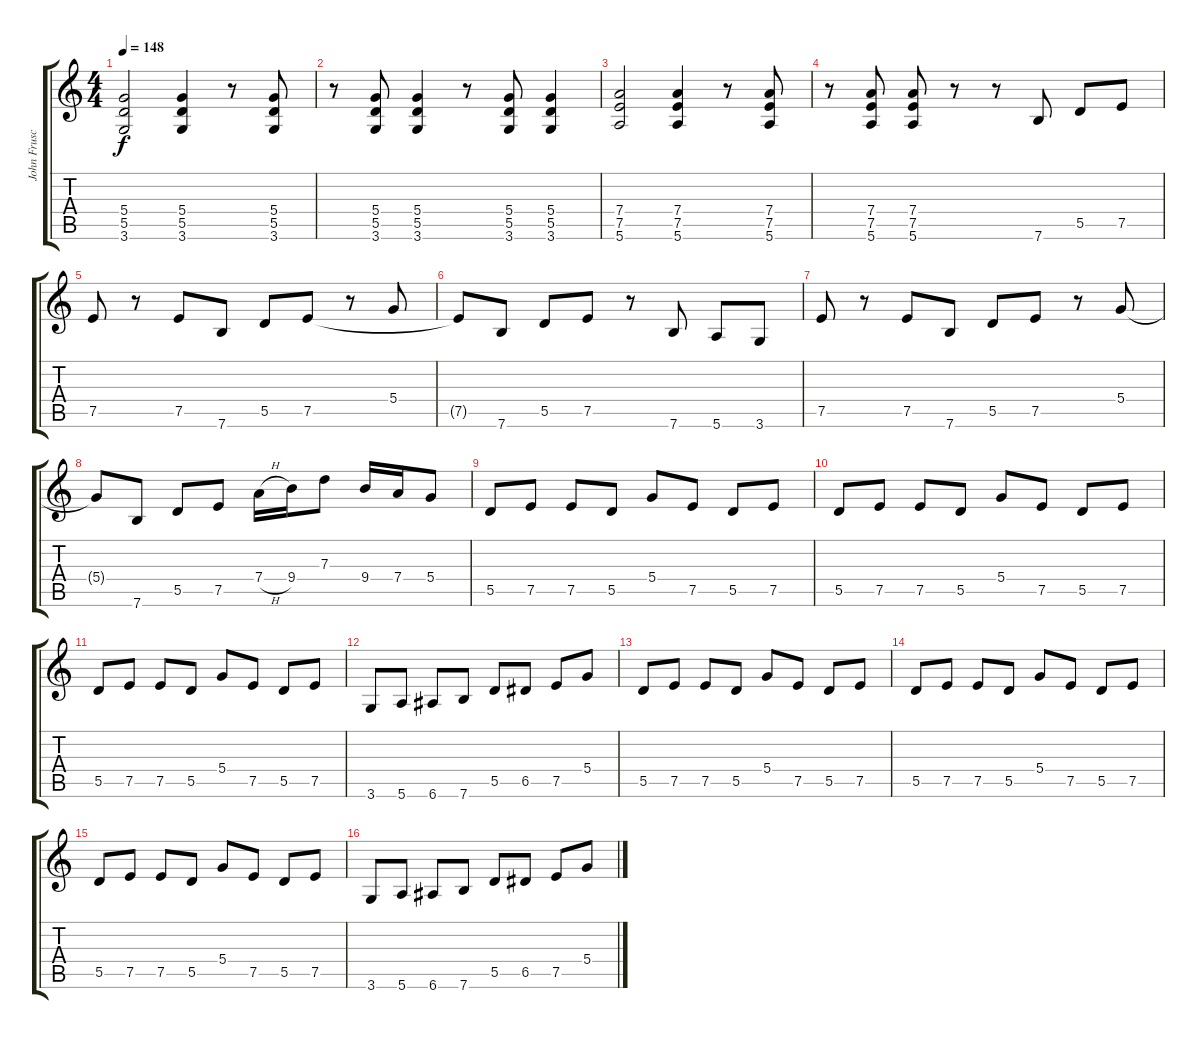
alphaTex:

\track ("John Frusciante" "John Frusc") {instrument distortionguitar}
\staff {score tabs}
\tuning (E4 B3 G3 D3 A2 E2) {hide}
\ts (4 4)
\tempo 148
\clef g2
\ks c
(5.4 5.5 3.6).2{dy f} (5.4 5.5 3.6).4 r.8 (5.4 5.5 3.6).8 |
r.8 (5.4 5.5 3.6).8 (5.4 5.5 3.6).4 r.8 (5.4 5.5 3.6).8 (5.4 5.5 3.6).4 |
(7.4 7.5 5.6).2 (7.4 7.5 5.6).4 r.8 (7.4 7.5 5.6).8 |
r.8 (7.4 7.5 5.6).8 (7.4 7.5 5.6).8 r.8 r.8 7.6.8 5.5.8 7.5.8 |
7.5.8 r.8 7.5.8 7.6.8 5.5.8 7.5.8 r.8 5.4.8 |
7.5{t}.8 7.6.8 5.5.8 7.5.8 r.8 7.6.8 5.6.8 3.6.8 |
7.5.8 r.8 7.5.8 7.6.8 5.5.8 7.5.8 r.8 5.4.8 |
5.4{t}.8 7.6.8 5.5.8 7.5.8 7.4{h}.16 9.4.16 7.3.8 9.4.16 7.4.16 5.4.8 |
5.5.8 7.5.8 7.5.8 5.5.8 5.4.8 7.5.8 5.5.8 7.5.8 |
5.5.8 7.5.8 7.5.8 5.5.8 5.4.8 7.5.8 5.5.8 7.5.8 |
5.5.8 7.5.8 7.5.8 5.5.8 5.4.8 7.5.8 5.5.8 7.5.8 |
3.6.8 5.6.8 6.6.8 7.6.8 5.5.8 6.5.8 7.5.8 5.4.8 |
5.5.8 7.5.8 7.5.8 5.5.8 5.4.8 7.5.8 5.5.8 7.5.8 |
5.5.8 7.5.8 7.5.8 5.5.8 5.4.8 7.5.8 5.5.8 7.5.8 |
5.5.8 7.5.8 7.5.8 5.5.8 5.4.8 7.5.8 5.5.8 7.5.8 |
3.6.8 5.6.8 6.6.8 7.6.8 5.5.8 6.5.8 7.5.8 5.4.8
